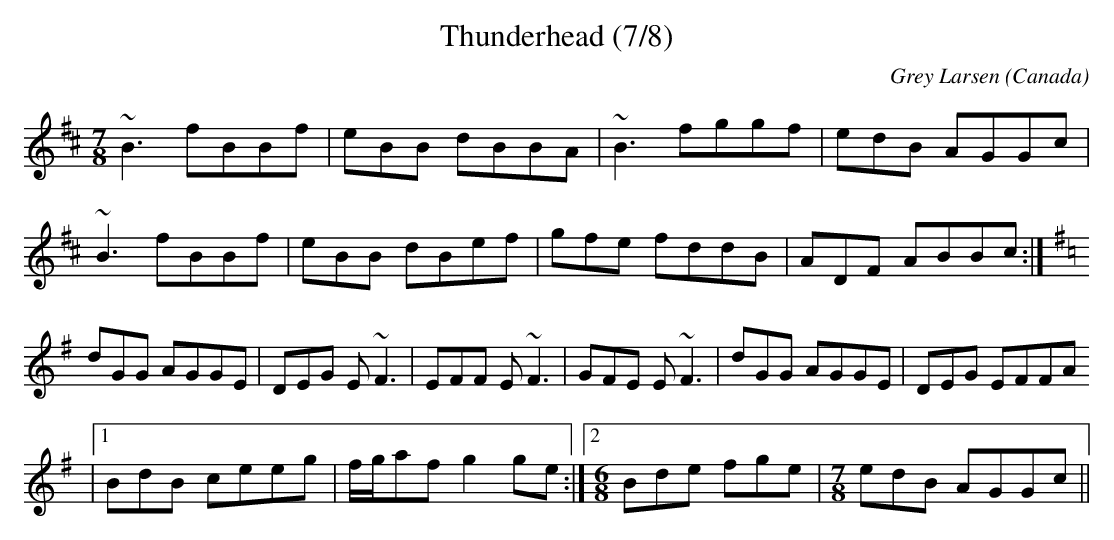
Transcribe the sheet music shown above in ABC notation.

X:1
T:Thunderhead (7/8)
C:Grey Larsen
M:7/8
O:Canada
K:D major
~B3 fBBf | eBB dBBA | ~B3 fggf | edB AGGc |
~B3 fBBf | eBB dBef | gfe fddB | ADF ABBc :|
K:G
dGG AGGE | DEG E~F3 | \
EFF E~F3 | GFE E~F3 | \
dGG AGGE | DEG EFFA
|1 BdB ceeg | f/2g/2af g2ge :|2\
M:6/8
Bde fge |\
M:7/8
edB AGGc ||
